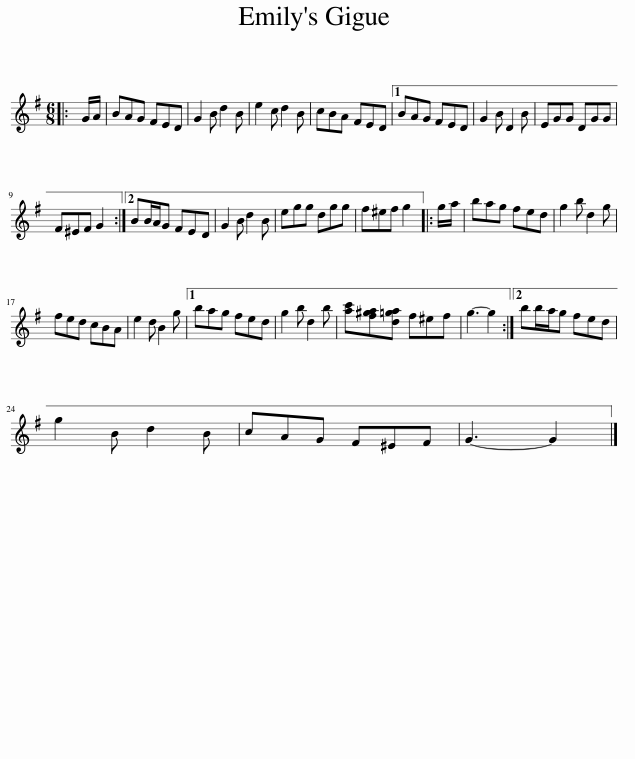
X:1
L:1/8
M:6/8
I:linebreak $
K:G
V:1 treble
V:1
|: G/A/ | BAG FED | G2 B d2 B | e2 c d2 B | cBA FED |1 %5
 BAG FED | G2 B D2 B | EGG DGG |$ F^EF G2 :|2 BB/A/G FED | %10
 G2 B d2 B | egg dgg | f^ef g2 |: g/a/ | bag fed | %15
 g2 b d2 g |$ fed cBA | e2 d B2 g |1 bag fed | g2 b d2 b | %20
 [ac'][f^ga][d=ga] f^ef | g3- g2 :|2 bb/a/g fed |$ g2 B d2 B | cAG F^EF | %25
 G3- G2 |] %26
